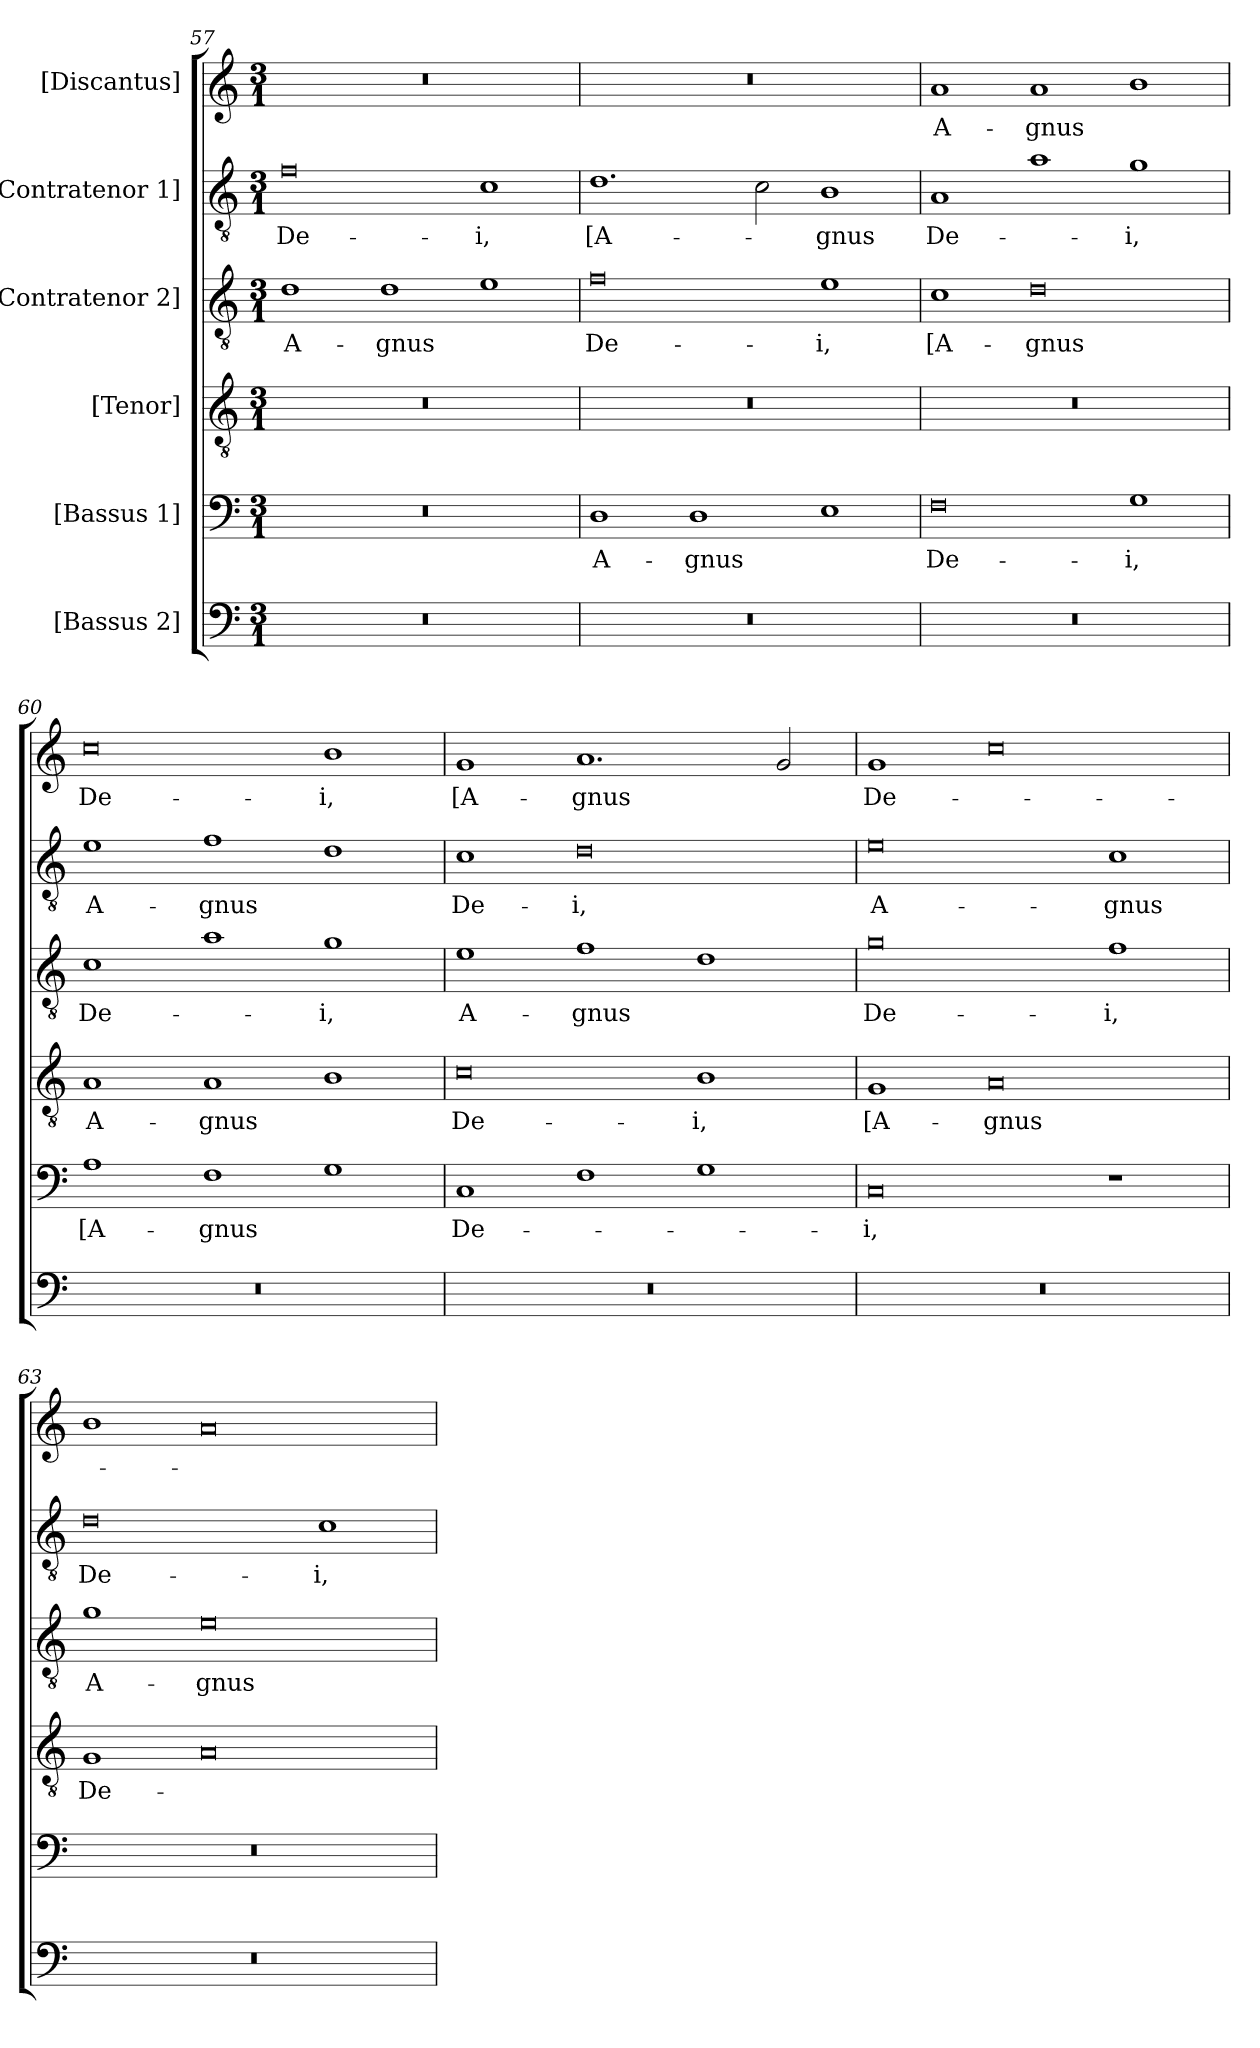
**kern	**kern	**text	**kern	**text	**kern	**text	**kern	**text	**kern	**text
*part6	*part5	*part5	*part4	*part4	*part3	*part3	*part2	*part2	*part1	*part1
*staff6	*staff5	*staff5	*staff4	*staff4	*staff3	*staff3	*staff2	*staff2	*staff1	*staff1
*I"[Bassus 2]	*I"[Bassus 1]	*	*I"[Tenor]	*	*I"[Contratenor 2]	*	*I"[Contratenor 1]	*	*I"[Discantus]	*
*clefF4	*clefF4	*	*clefGv2	*	*clefGv2	*	*clefGv2	*	*clefG2	*
*k[]	*k[]	*	*k[]	*	*k[]	*	*k[]	*	*k[]	*
*M3/1	*M3/1	*	*M3/1	*	*M3/1	*	*M3/1	*	*M3/1	*
=57	=57	=57	=57	=57	=57	=57	=57	=57	=57	=57
0.r	0.r	.	0.r	.	1d\	A-	0f\	De-	0.r	.
.	.	.	.	.	1d\	-gnus	.	.	.	.
.	.	.	.	.	1e\	.	1c\	-i,	.	.
=58	=58	=58	=58	=58	=58	=58	=58	=58	=58	=58
0.r	1D\	A-	0.r	.	0f\	De-	1.d\	[A-	0.r	.
.	1D\	-gnus	.	.	.	.	.	.	.	.
.	.	.	.	.	.	.	2c\	.	.	.
.	1E\	.	.	.	1e\	-i,	1B\	-gnus	.	.
=59	=59	=59	=59	=59	=59	=59	=59	=59	=59	=59
0.r	0F\	De-	0.r	.	1c\	[A-	1A/	De-	1a/	-A-
.	.	.	.	.	0d\	-gnus	1a\	.	1a/	-gnus
.	1G\	-i,	.	.	.	.	1g\	-i,	1b\	.
=60	=60	=60	=60	=60	=60	=60	=60	=60	=60	=60
0.r	1A\	[A-	1A/	A-	1c\	De-	1e\	A-	0cc\	De-
.	1F\	-gnus	1A/	-gnus	1a\	.	1f\	-gnus	.	.
.	1G\	.	1B\	.	1g\	-i,	1d\	.	1b\	-i,
=61	=61	=61	=61	=61	=61	=61	=61	=61	=61	=61
0.r	1C/	De-	0c\	De-	1e\	A-	1c\	De-	1g/	[A-
.	1F\	.	.	.	1f\	-gnus	0d\	-i,	1.a/	-gnus
.	1G\	.	1B\	-i,	1d\	.	.	.	.	.
.	.	.	.	.	.	.	.	.	2g/	.
=62	=62	=62	=62	=62	=62	=62	=62	=62	=62	=62
0.r	0C/	-i,	1G/	[A-	0g\	De-	0e\	A-	1g/	De-
.	.	.	0A/	-gnus	.	.	.	.	0cc\	.
.	1r	.	.	.	1f\	-i,	1c\	-gnus	.	.
=63	=63	=63	=63	=63	=63	=63	=63	=63	=63	=63
0.r	0.r	.	1G/	De-	1g\	A-	0d\	De-	1b\	.
.	.	.	0A/	.	0e\	-gnus	.	.	0a/	.
.	.	.	.	.	.	.	1c\	-i,	.	.
=	=	=	=	=	=	=	=	=	=	=
*-	*-	*-	*-	*-	*-	*-	*-	*-	*-	*-
